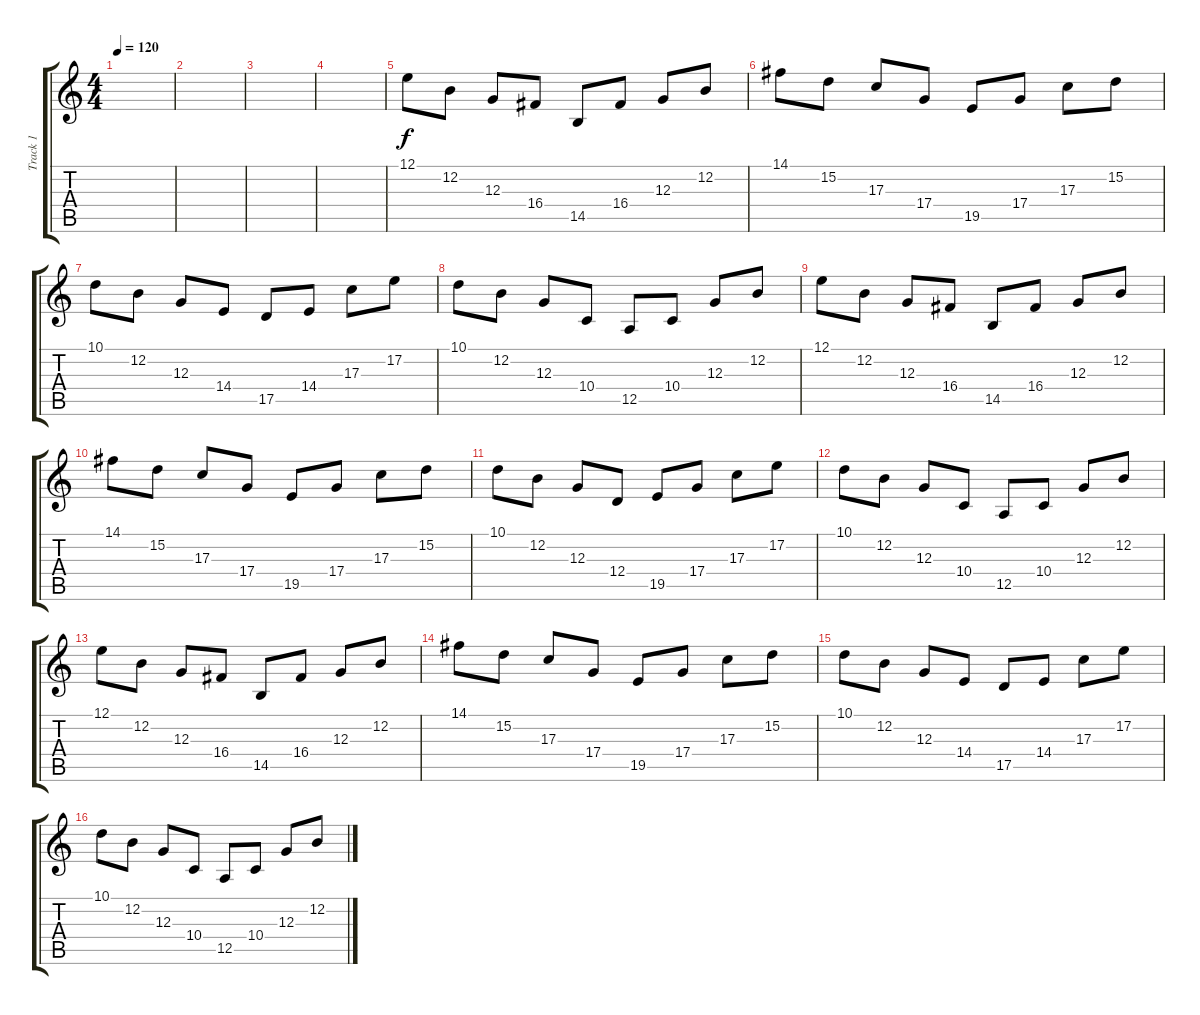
\track ("Track 1" "Track 1") {instrument musicbox}
\staff {score tabs}
\tuning (E4 B3 G3 D3 A2 E2) {hide}
\ts (4 4)
\tempo 120
\clef g2
\ks c
|
|
|
|
12.1.8 12.2.8 12.3.8 16.4.8 14.5.8 16.4.8 12.3.8 12.2.8 |
14.1.8 15.2.8 17.3.8 17.4.8 19.5.8 17.4.8 17.3.8 15.2.8 |
10.1.8 12.2.8 12.3.8 14.4.8 17.5.8 14.4.8 17.3.8 17.2.8 |
10.1.8 12.2.8 12.3.8 10.4.8 12.5.8 10.4.8 12.3.8 12.2.8 |
12.1.8 12.2.8 12.3.8 16.4.8 14.5.8 16.4.8 12.3.8 12.2.8 |
14.1.8 15.2.8 17.3.8 17.4.8 19.5.8 17.4.8 17.3.8 15.2.8 |
10.1.8 12.2.8 12.3.8 12.4.8 19.5.8 17.4.8 17.3.8 17.2.8 |
10.1.8 12.2.8 12.3.8 10.4.8 12.5.8 10.4.8 12.3.8 12.2.8 |
12.1.8 12.2.8 12.3.8 16.4.8 14.5.8 16.4.8 12.3.8 12.2.8 |
14.1.8 15.2.8 17.3.8 17.4.8 19.5.8 17.4.8 17.3.8 15.2.8 |
10.1.8 12.2.8 12.3.8 14.4.8 17.5.8 14.4.8 17.3.8 17.2.8 |
10.1.8 12.2.8 12.3.8 10.4.8 12.5.8 10.4.8 12.3.8 12.2.8
